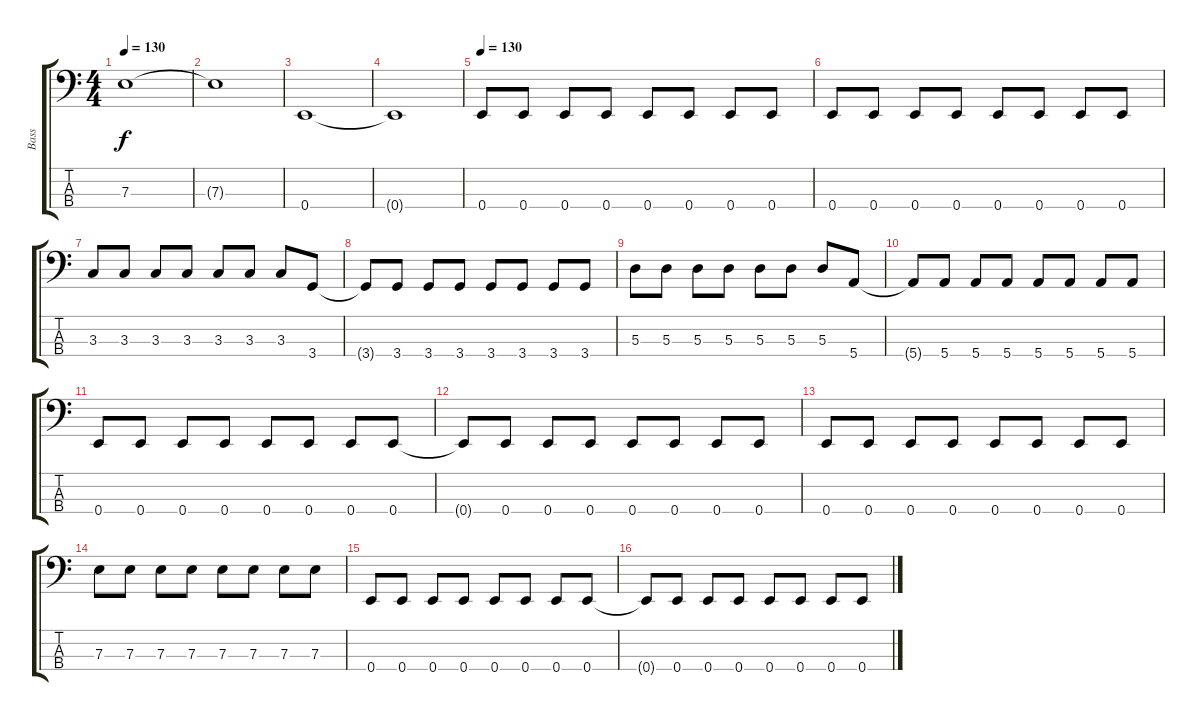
\track ("Bass" "Bass") {instrument electricbassfinger}
\staff {score tabs}
\tuning (G2 D2 A1 E1) {hide}
\ts (4 4)
\tempo 130
\clef f4
\ks c
7.3{t}.1{dy f} |
7.3{t}.1 |
0.4.1 |
0.4{t}.1 |
\tempo 130
0.4.8 0.4.8 0.4.8 0.4.8 0.4.8 0.4.8 0.4.8 0.4.8 |
0.4.8 0.4.8 0.4.8 0.4.8 0.4.8 0.4.8 0.4.8 0.4.8 |
3.3.8 3.3.8 3.3.8 3.3.8 3.3.8 3.3.8 3.3.8 3.4.8 |
3.4{t}.8 3.4.8 3.4.8 3.4.8 3.4.8 3.4.8 3.4.8 3.4.8 |
5.3.8 5.3.8 5.3.8 5.3.8 5.3.8 5.3.8 5.3.8 5.4.8 |
5.4{t}.8 5.4.8 5.4.8 5.4.8 5.4.8 5.4.8 5.4.8 5.4.8 |
0.4.8 0.4.8 0.4.8 0.4.8 0.4.8 0.4.8 0.4.8 0.4.8 |
0.4{t}.8 0.4.8 0.4.8 0.4.8 0.4.8 0.4.8 0.4.8 0.4.8 |
0.4.8 0.4.8 0.4.8 0.4.8 0.4.8 0.4.8 0.4.8 0.4.8 |
7.3.8 7.3.8 7.3.8 7.3.8 7.3.8 7.3.8 7.3.8 7.3.8 |
0.4.8 0.4.8 0.4.8 0.4.8 0.4.8 0.4.8 0.4.8 0.4.8 |
0.4{t}.8 0.4.8 0.4.8 0.4.8 0.4.8 0.4.8 0.4.8 0.4.8
